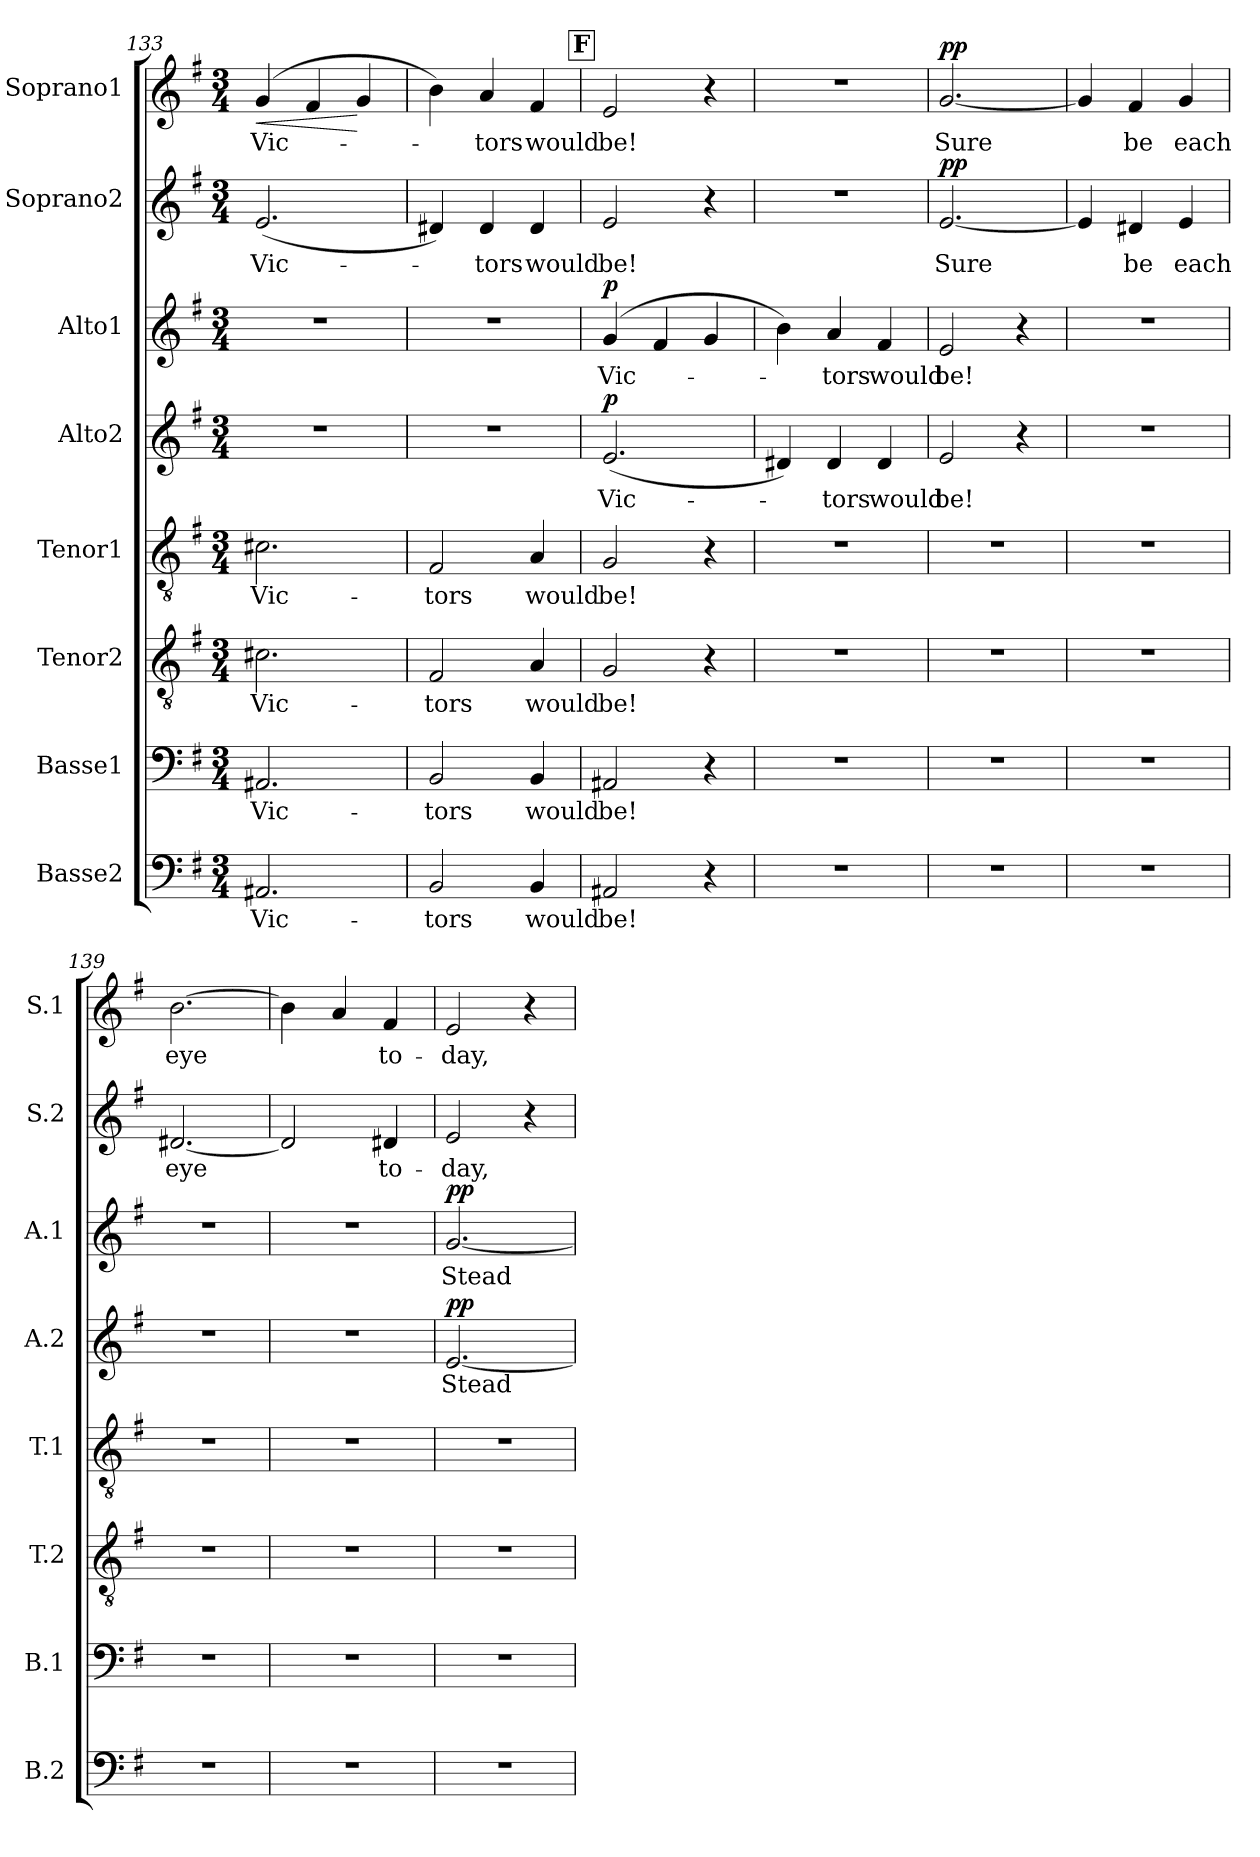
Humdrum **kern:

**kern	**text	**kern	**text	**kern	**text	**kern	**text	**kern	**text	**dynam	**kern	**text	**dynam	**kern	**text	**dynam	**kern	**text	**dynam
*part8	*part8	*part7	*part7	*part6	*part6	*part5	*part5	*part4	*part4	*part4	*part3	*part3	*part3	*part2	*part2	*part2	*part1	*part1	*part1
*staff8	*staff8	*staff7	*staff7	*staff6	*staff6	*staff5	*staff5	*staff4	*staff4	*staff4	*staff3	*staff3	*staff3	*staff2	*staff2	*staff2	*staff1	*staff1	*staff1
*I"Basse2	*	*I"Basse1	*	*I"Tenor2	*	*I"Tenor1	*	*I"Alto2	*	*	*I"Alto1	*	*	*I"Soprano2	*	*	*I"Soprano1	*	*
*I'B.2	*	*I'B.1	*	*I'T.2	*	*I'T.1	*	*I'A.2	*	*	*I'A.1	*	*	*I'S.2	*	*	*I'S.1	*	*
*clefF4	*	*clefF4	*	*clefGv2	*	*clefGv2	*	*clefG2	*	*	*clefG2	*	*	*clefG2	*	*	*clefG2	*	*
*k[f#]	*	*k[f#]	*	*k[f#]	*	*k[f#]	*	*k[f#]	*	*	*k[f#]	*	*	*k[f#]	*	*	*k[f#]	*	*
*M3/4	*	*M3/4	*	*M3/4	*	*M3/4	*	*M3/4	*	*	*M3/4	*	*	*M3/4	*	*	*M3/4	*	*
=133	=133	=133	=133	=133	=133	=133	=133	=133	=133	=133	=133	=133	=133	=133	=133	=133	=133	=133	=133
!	!LO:LY:b	!	!LO:LY:b	!	!LO:LY:b	!	!LO:LY:b	!	!	!	!	!	!	!	!LO:LY:b	!	!	!LO:LY:b	!LO:HP:b
2.AA#X/	Vic-	2.AA#X/	Vic-	2.c#X\	Vic-	2.c#X\	Vic-	2.r	.	.	2.r	.	.	(2.e/	Vic-	.	(4g/	Vic-	<
.	.	.	.	.	.	.	.	.	.	.	.	.	.	.	.	.	4f#/	.	.
.	.	.	.	.	.	.	.	.	.	.	.	.	.	.	.	.	4g/	.	[
=134	=134	=134	=134	=134	=134	=134	=134	=134	=134	=134	=134	=134	=134	=134	=134	=134	=134	=134	=134
!	!LO:LY:b	!	!LO:LY:b	!	!LO:LY:b	!	!LO:LY:b	!	!	!	!	!	!	!	!	!	!	!	!
2BB/	-tors	2BB/	-tors	2F#/	-tors	2F#/	-tors	2.r	.	.	2.r	.	.	4d#X/)	.	.	4b\)	.	.
!	!	!	!	!	!	!	!	!	!	!	!	!	!	!	!LO:LY:b	!	!	!LO:LY:b	!
.	.	.	.	.	.	.	.	.	.	.	.	.	.	4d#/	-tors	.	4a/	-tors	.
!	!LO:LY:b	!	!LO:LY:b	!	!LO:LY:b	!	!LO:LY:b	!	!	!	!	!	!	!	!LO:LY:b	!	!	!LO:LY:b	!
4BB/	would	4BB/	would	4A/	would	4A/	would	.	.	.	.	.	.	4d#/	would	.	4f#/	would	.
!!LO:REH:place=s1:a:B:fs=14:t=F
=135	=135	=135	=135	=135	=135	=135	=135	=135	=135	=135	=135	=135	=135	=135	=135	=135	=135	=135	=135
!	!LO:LY:b	!	!LO:LY:b	!	!LO:LY:b	!	!LO:LY:b	!	!LO:LY:b	!LO:DY:a	!	!LO:LY:b	!LO:DY:a	!	!LO:LY:b	!	!	!LO:LY:b	!
2AA#X/	be!	2AA#X/	be!	2G/	be!	2G/	be!	(2.e/	Vic-	p	(4g/	Vic-	p	2e/	be!	.	2e/	be!	.
.	.	.	.	.	.	.	.	.	.	.	4f#/	.	.	.	.	.	.	.	.
4r	.	4r	.	4r	.	4r	.	.	.	.	4g/	.	.	4r	.	.	4r	.	.
=136	=136	=136	=136	=136	=136	=136	=136	=136	=136	=136	=136	=136	=136	=136	=136	=136	=136	=136	=136
2.r	.	2.r	.	2.r	.	2.r	.	4d#X/)	.	.	4b\)	.	.	2.r	.	.	2.r	.	.
!	!	!	!	!	!	!	!	!	!LO:LY:b	!	!	!LO:LY:b	!	!	!	!	!	!	!
.	.	.	.	.	.	.	.	4d#/	-tors	.	4a/	-tors	.	.	.	.	.	.	.
!	!	!	!	!	!	!	!	!	!LO:LY:b	!	!	!LO:LY:b	!	!	!	!	!	!	!
.	.	.	.	.	.	.	.	4d#/	would	.	4f#/	would	.	.	.	.	.	.	.
=137	=137	=137	=137	=137	=137	=137	=137	=137	=137	=137	=137	=137	=137	=137	=137	=137	=137	=137	=137
!	!	!	!	!	!	!	!	!	!LO:LY:b	!	!	!LO:LY:b	!	!	!LO:LY:b	!LO:DY:a	!	!LO:LY:b	!LO:DY:a
2.r	.	2.r	.	2.r	.	2.r	.	2e/	be!	.	2e/	be!	.	[2.e/	Sure	pp	[2.g/	Sure	pp
.	.	.	.	.	.	.	.	4r	.	.	4r	.	.	.	.	.	.	.	.
=138	=138	=138	=138	=138	=138	=138	=138	=138	=138	=138	=138	=138	=138	=138	=138	=138	=138	=138	=138
2.r	.	2.r	.	2.r	.	2.r	.	2.r	.	.	2.r	.	.	4e/]	.	.	4g/]	.	.
!	!	!	!	!	!	!	!	!	!	!	!	!	!	!	!LO:LY:b	!	!	!LO:LY:b	!
.	.	.	.	.	.	.	.	.	.	.	.	.	.	4d#X/	be	.	4f#/	be	.
!	!	!	!	!	!	!	!	!	!	!	!	!	!	!	!LO:LY:b	!	!	!LO:LY:b	!
.	.	.	.	.	.	.	.	.	.	.	.	.	.	4e/	each	.	4g/	each	.
=139	=139	=139	=139	=139	=139	=139	=139	=139	=139	=139	=139	=139	=139	=139	=139	=139	=139	=139	=139
!	!	!	!	!	!	!	!	!	!	!	!	!	!	!	!LO:LY:b	!	!	!LO:LY:b	!
2.r	.	2.r	.	2.r	.	2.r	.	2.r	.	.	2.r	.	.	[2.d#X/	eye	.	[2.b\	eye	.
=140	=140	=140	=140	=140	=140	=140	=140	=140	=140	=140	=140	=140	=140	=140	=140	=140	=140	=140	=140
2.r	.	2.r	.	2.r	.	2.r	.	2.r	.	.	2.r	.	.	2d#/]	.	.	4b\]	.	.
.	.	.	.	.	.	.	.	.	.	.	.	.	.	.	.	.	4a/	.	.
!	!	!	!	!	!	!	!	!	!	!	!	!	!	!	!LO:LY:b	!	!	!LO:LY:b	!
.	.	.	.	.	.	.	.	.	.	.	.	.	.	4d#X/	to-	.	4f#/	to-	.
=141	=141	=141	=141	=141	=141	=141	=141	=141	=141	=141	=141	=141	=141	=141	=141	=141	=141	=141	=141
!	!	!	!	!	!	!	!	!	!LO:LY:b	!LO:DY:a	!	!LO:LY:b	!LO:DY:a	!	!LO:LY:b	!	!	!LO:LY:b	!
2.r	.	2.r	.	2.r	.	2.r	.	[2.e/	Stead-	pp	[2.g/	Stead-	pp	2e/	-day,	.	2e/	-day,	.
.	.	.	.	.	.	.	.	.	.	.	.	.	.	4r	.	.	4r	.	.
=	=	=	=	=	=	=	=	=	=	=	=	=	=	=	=	=	=	=	=
*-	*-	*-	*-	*-	*-	*-	*-	*-	*-	*-	*-	*-	*-	*-	*-	*-	*-	*-	*-
